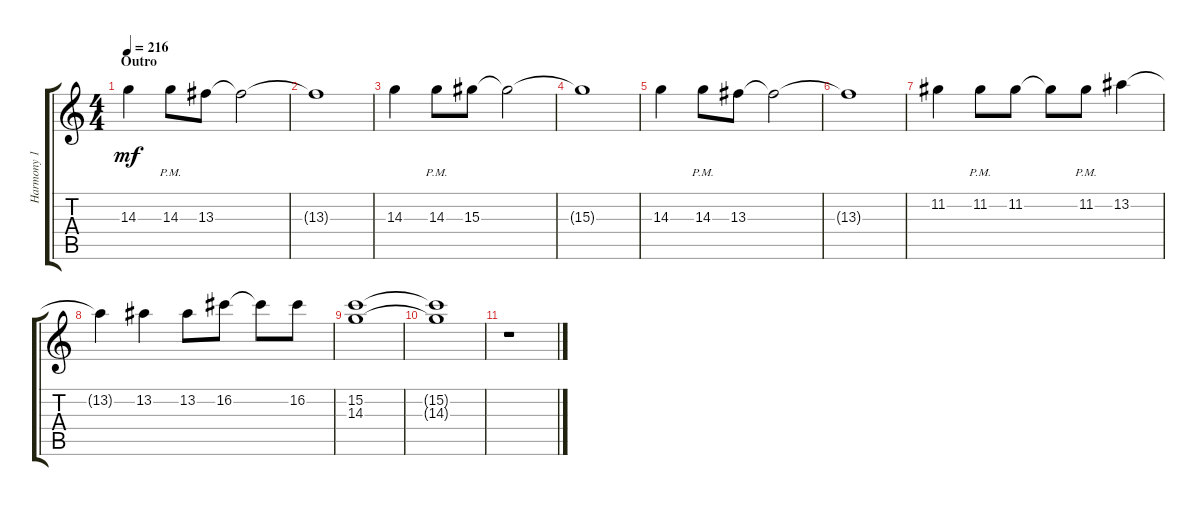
\track ("Harmony 1" "Harmony 1") {instrument overdrivenguitar}
\staff {score tabs}
\tuning (D4 A3 F3 C3 G2 C2) {hide}
\ts (4 4)
\section ("" "Outro")
\tempo 216
\clef g2
\ks aminor
14.3.4{dy mf} 14.3{pm}.8 13.3.8 13.3{t}.2 |
13.3{t}.1 |
14.3.4 14.3{pm}.8 15.3.8 15.3{t}.2 |
15.3{t}.1 |
14.3.4 14.3{pm}.8 13.3.8 13.3{t}.2 |
13.3{t}.1 |
11.2.4 11.2{pm}.8 11.2.8 11.2{t}.8 11.2{pm}.8 13.2.4 |
13.2{t}.4 13.2.4 13.2.8 16.2.8 16.2{t}.8 16.2.8 |
(15.2 14.3).1 |
(15.2{t} 14.3{t}).1 |
r.1
